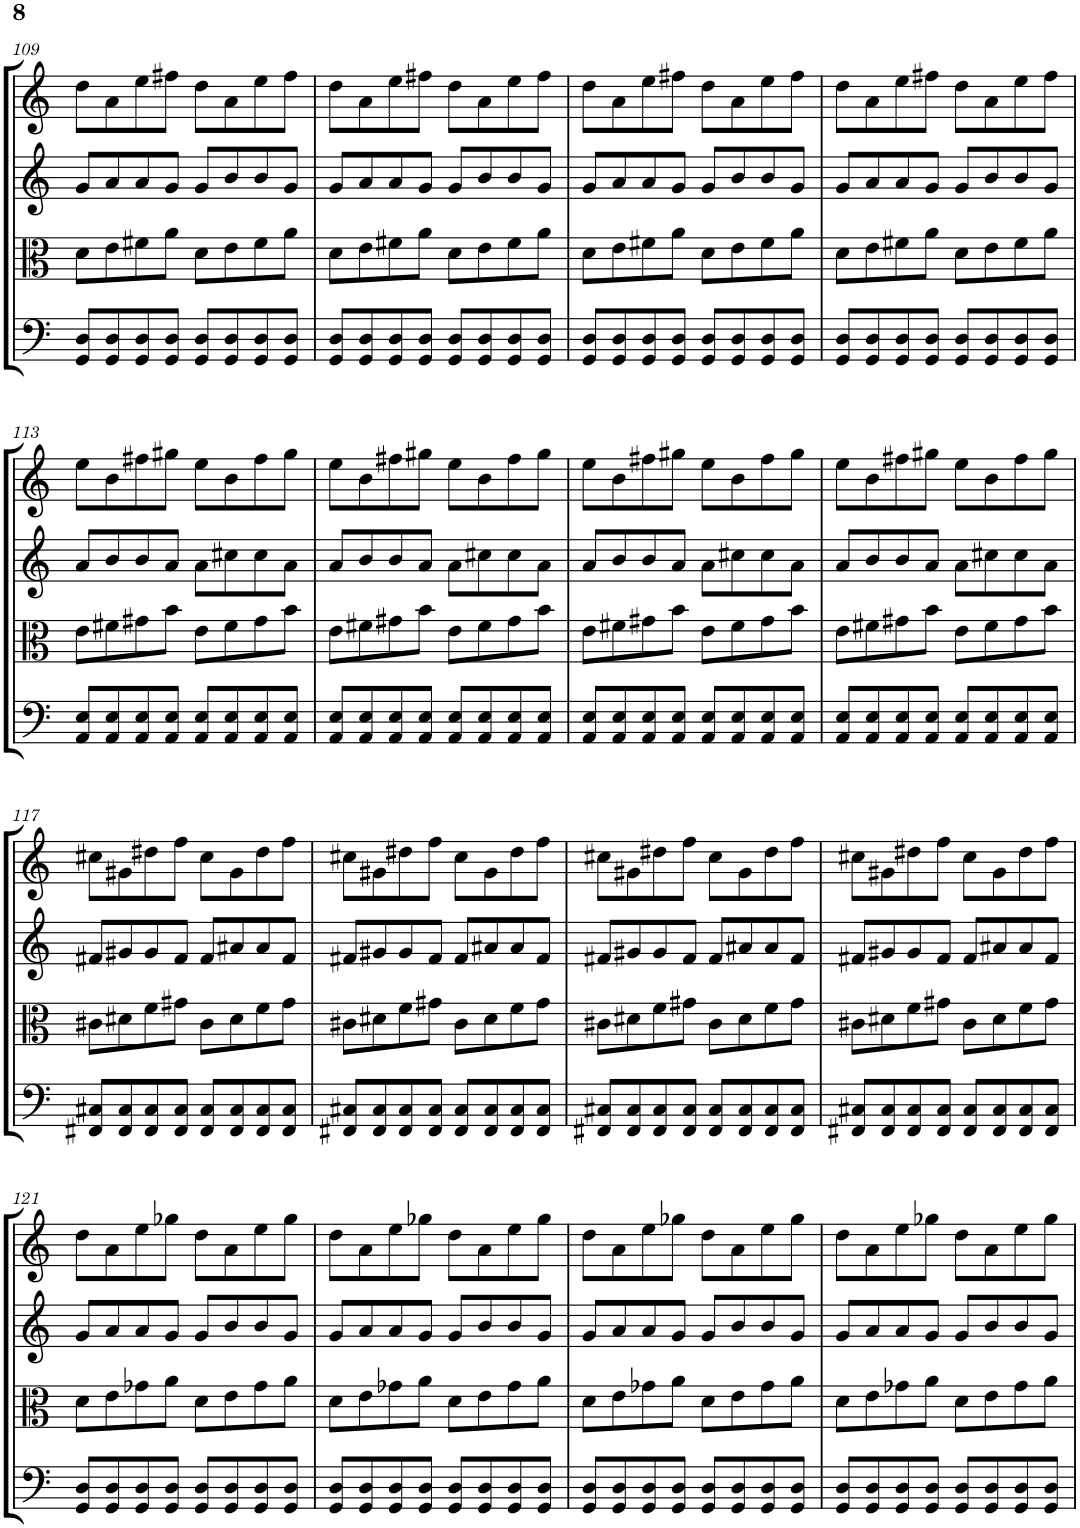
**kern	**kern	**kern	**kern
*part4	*part3	*part2	*part1
*staff4	*staff3	*staff2	*staff1
*I"Violoncello	*I"Viola	*I"Violin II	*I"Violin I
*I'Vc	*I'Vla	*I'Vln	*I'Vln
!!LO:PB:g=z
*clefF4	*clefC3	*clefG2	*clefG2
*k[]	*k[]	*k[]	*k[]
*M4/4	*M4/4	*M4/4	*M4/4
=109	=109	=109	=109
8GG/ 8D/L	8d\L	8g/L	8dd\L
8GG/ 8D/	8e\	8a/	8a\
8GG/ 8D/	8f#X\	8a/	8ee\
8GG/ 8D/J	8a\J	8g/J	8ff#X\J
8GG/ 8D/L	8d\L	8g/L	8dd\L
8GG/ 8D/	8e\	8b/	8a\
8GG/ 8D/	8f#\	8b/	8ee\
8GG/ 8D/J	8a\J	8g/J	8ff#\J
=110	=110	=110	=110
8GG/ 8D/L	8d\L	8g/L	8dd\L
8GG/ 8D/	8e\	8a/	8a\
8GG/ 8D/	8f#X\	8a/	8ee\
8GG/ 8D/J	8a\J	8g/J	8ff#X\J
8GG/ 8D/L	8d\L	8g/L	8dd\L
8GG/ 8D/	8e\	8b/	8a\
8GG/ 8D/	8f#\	8b/	8ee\
8GG/ 8D/J	8a\J	8g/J	8ff#\J
=111	=111	=111	=111
8GG/ 8D/L	8d\L	8g/L	8dd\L
8GG/ 8D/	8e\	8a/	8a\
8GG/ 8D/	8f#X\	8a/	8ee\
8GG/ 8D/J	8a\J	8g/J	8ff#X\J
8GG/ 8D/L	8d\L	8g/L	8dd\L
8GG/ 8D/	8e\	8b/	8a\
8GG/ 8D/	8f#\	8b/	8ee\
8GG/ 8D/J	8a\J	8g/J	8ff#\J
=112	=112	=112	=112
8GG/ 8D/L	8d\L	8g/L	8dd\L
8GG/ 8D/	8e\	8a/	8a\
8GG/ 8D/	8f#X\	8a/	8ee\
8GG/ 8D/J	8a\J	8g/J	8ff#X\J
8GG/ 8D/L	8d\L	8g/L	8dd\L
8GG/ 8D/	8e\	8b/	8a\
8GG/ 8D/	8f#\	8b/	8ee\
8GG/ 8D/J	8a\J	8g/J	8ff#\J
!!LO:LB:g=z
=113	=113	=113	=113
8AA/ 8E/L	8e\L	8a/L	8ee\L
8AA/ 8E/	8f#X\	8b/	8b\
8AA/ 8E/	8g#X\	8b/	8ff#X\
8AA/ 8E/J	8b\J	8a/J	8gg#X\J
8AA/ 8E/L	8e\L	8a\L	8ee\L
8AA/ 8E/	8f#\	8cc#X\	8b\
8AA/ 8E/	8g#\	8cc#\	8ff#\
8AA/ 8E/J	8b\J	8a\J	8gg#\J
=114	=114	=114	=114
8AA/ 8E/L	8e\L	8a/L	8ee\L
8AA/ 8E/	8f#X\	8b/	8b\
8AA/ 8E/	8g#X\	8b/	8ff#X\
8AA/ 8E/J	8b\J	8a/J	8gg#X\J
8AA/ 8E/L	8e\L	8a\L	8ee\L
8AA/ 8E/	8f#\	8cc#X\	8b\
8AA/ 8E/	8g#\	8cc#\	8ff#\
8AA/ 8E/J	8b\J	8a\J	8gg#\J
=115	=115	=115	=115
8AA/ 8E/L	8e\L	8a/L	8ee\L
8AA/ 8E/	8f#X\	8b/	8b\
8AA/ 8E/	8g#X\	8b/	8ff#X\
8AA/ 8E/J	8b\J	8a/J	8gg#X\J
8AA/ 8E/L	8e\L	8a\L	8ee\L
8AA/ 8E/	8f#\	8cc#X\	8b\
8AA/ 8E/	8g#\	8cc#\	8ff#\
8AA/ 8E/J	8b\J	8a\J	8gg#\J
=116	=116	=116	=116
8AA/ 8E/L	8e\L	8a/L	8ee\L
8AA/ 8E/	8f#X\	8b/	8b\
8AA/ 8E/	8g#X\	8b/	8ff#X\
8AA/ 8E/J	8b\J	8a/J	8gg#X\J
8AA/ 8E/L	8e\L	8a\L	8ee\L
8AA/ 8E/	8f#\	8cc#X\	8b\
8AA/ 8E/	8g#\	8cc#\	8ff#\
8AA/ 8E/J	8b\J	8a\J	8gg#\J
!!LO:LB:g=z
=117	=117	=117	=117
8FF#X/ 8C#X/L	8c#X\L	8f#X/L	8cc#X\L
8FF#/ 8C#/	8d#X\	8g#X/	8g#X\
8FF#/ 8C#/	8f\	8g#/	8dd#X\
8FF#/ 8C#/J	8g#X\J	8f#/J	8ff\J
8FF#/ 8C#/L	8c#\L	8f#/L	8cc#\L
8FF#/ 8C#/	8d#\	8a#X/	8g#\
8FF#/ 8C#/	8f\	8a#/	8dd#\
8FF#/ 8C#/J	8g#\J	8f#/J	8ff\J
=118	=118	=118	=118
8FF#X/ 8C#X/L	8c#X\L	8f#X/L	8cc#X\L
8FF#/ 8C#/	8d#X\	8g#X/	8g#X\
8FF#/ 8C#/	8f\	8g#/	8dd#X\
8FF#/ 8C#/J	8g#X\J	8f#/J	8ff\J
8FF#/ 8C#/L	8c#\L	8f#/L	8cc#\L
8FF#/ 8C#/	8d#\	8a#X/	8g#\
8FF#/ 8C#/	8f\	8a#/	8dd#\
8FF#/ 8C#/J	8g#\J	8f#/J	8ff\J
=119	=119	=119	=119
8FF#X/ 8C#X/L	8c#X\L	8f#X/L	8cc#X\L
8FF#/ 8C#/	8d#X\	8g#X/	8g#X\
8FF#/ 8C#/	8f\	8g#/	8dd#X\
8FF#/ 8C#/J	8g#X\J	8f#/J	8ff\J
8FF#/ 8C#/L	8c#\L	8f#/L	8cc#\L
8FF#/ 8C#/	8d#\	8a#X/	8g#\
8FF#/ 8C#/	8f\	8a#/	8dd#\
8FF#/ 8C#/J	8g#\J	8f#/J	8ff\J
=120	=120	=120	=120
8FF#X/ 8C#X/L	8c#X\L	8f#X/L	8cc#X\L
8FF#/ 8C#/	8d#X\	8g#X/	8g#X\
8FF#/ 8C#/	8f\	8g#/	8dd#X\
8FF#/ 8C#/J	8g#X\J	8f#/J	8ff\J
8FF#/ 8C#/L	8c#\L	8f#/L	8cc#\L
8FF#/ 8C#/	8d#\	8a#X/	8g#\
8FF#/ 8C#/	8f\	8a#/	8dd#\
8FF#/ 8C#/J	8g#\J	8f#/J	8ff\J
!!LO:LB:g=z
=121	=121	=121	=121
8GG/ 8D/L	8d\L	8g/L	8dd\L
8GG/ 8D/	8e\	8a/	8a\
8GG/ 8D/	8g-X\	8a/	8ee\
8GG/ 8D/J	8a\J	8g/J	8gg-X\J
8GG/ 8D/L	8d\L	8g/L	8dd\L
8GG/ 8D/	8e\	8b/	8a\
8GG/ 8D/	8g-\	8b/	8ee\
8GG/ 8D/J	8a\J	8g/J	8gg-\J
=122	=122	=122	=122
8GG/ 8D/L	8d\L	8g/L	8dd\L
8GG/ 8D/	8e\	8a/	8a\
8GG/ 8D/	8g-X\	8a/	8ee\
8GG/ 8D/J	8a\J	8g/J	8gg-X\J
8GG/ 8D/L	8d\L	8g/L	8dd\L
8GG/ 8D/	8e\	8b/	8a\
8GG/ 8D/	8g-\	8b/	8ee\
8GG/ 8D/J	8a\J	8g/J	8gg-\J
=123	=123	=123	=123
8GG/ 8D/L	8d\L	8g/L	8dd\L
8GG/ 8D/	8e\	8a/	8a\
8GG/ 8D/	8g-X\	8a/	8ee\
8GG/ 8D/J	8a\J	8g/J	8gg-X\J
8GG/ 8D/L	8d\L	8g/L	8dd\L
8GG/ 8D/	8e\	8b/	8a\
8GG/ 8D/	8g-\	8b/	8ee\
8GG/ 8D/J	8a\J	8g/J	8gg-\J
=124	=124	=124	=124
8GG/ 8D/L	8d\L	8g/L	8dd\L
8GG/ 8D/	8e\	8a/	8a\
8GG/ 8D/	8g-X\	8a/	8ee\
8GG/ 8D/J	8a\J	8g/J	8gg-X\J
8GG/ 8D/L	8d\L	8g/L	8dd\L
8GG/ 8D/	8e\	8b/	8a\
8GG/ 8D/	8g-\	8b/	8ee\
8GG/ 8D/J	8a\J	8g/J	8gg-\J
=	=	=	=
*-	*-	*-	*-
